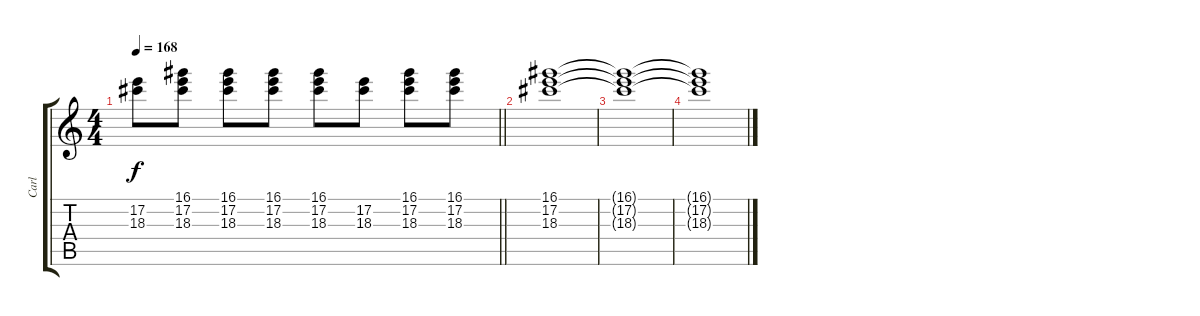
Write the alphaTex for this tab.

\track ("Carl" "Carl") {instrument distortionguitar}
\staff {score tabs}
\tuning (E4 B3 G3 D3 A2 E2) {hide}
\ts (4 4)
\tempo 168
\clef g2
\barLineRight lightlight
\ks c
(17.2 18.3).8{dy f} (16.1 17.2 18.3).8 (16.1 17.2 18.3).8 (16.1 17.2 18.3).8 (16.1 17.2 18.3).8 (17.2 18.3).8 (16.1 17.2 18.3).8 (16.1 17.2 18.3).8 |
(16.1 17.2 18.3).1 |
(16.1{t} 17.2{t} 18.3{t}).1 |
(16.1{t} 17.2{t} 18.3{t}).1
